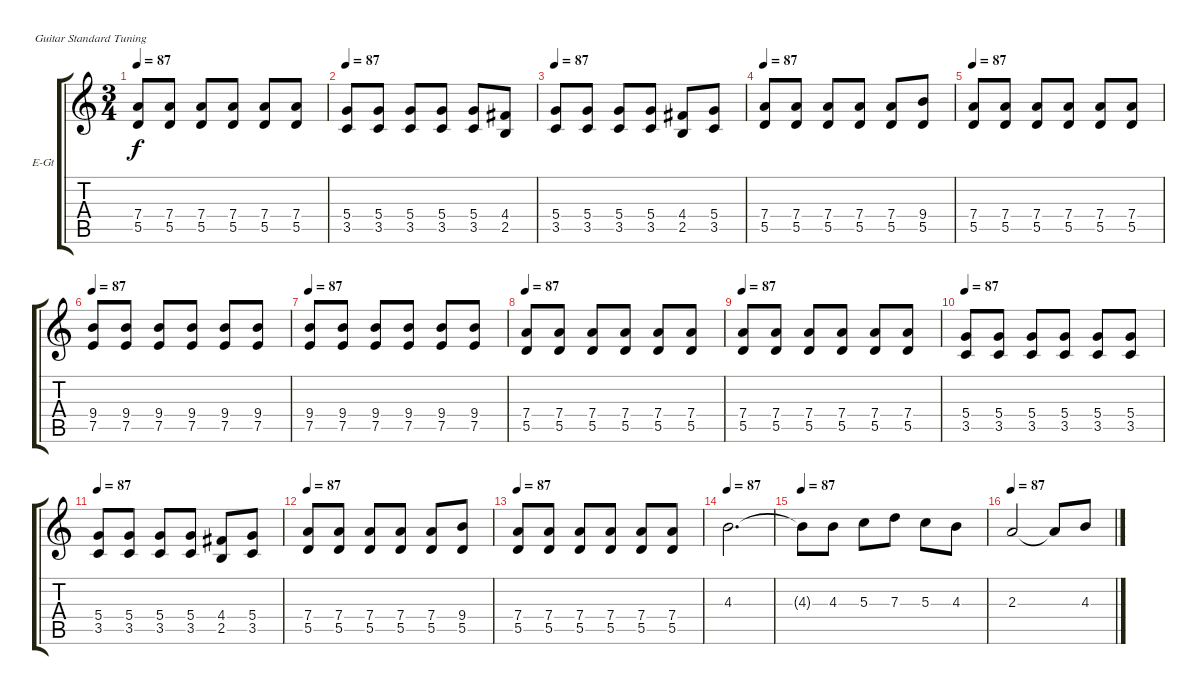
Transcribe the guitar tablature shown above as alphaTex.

\bracketExtendMode groupsimilarinstruments
\firstSystemTrackNameOrientation horizontal
\otherSystemsTrackNameOrientation horizontal
\track ("Piste 1" "E-Gt") {instrument distortionguitar}
\staff {score tabs}
\tuning (E4 B3 G3 D3 A2 E2)
\ts (3 4)
\tempo 87
\clef g2
\ks c
(7.4 5.5).8{dy f} (7.4 5.5).8 (7.4 5.5).8 (7.4 5.5).8 (7.4 5.5).8 (7.4 5.5).8 |
\tempo 87
(5.4 3.5).8 (5.4 3.5).8 (5.4 3.5).8 (5.4 3.5).8 (5.4 3.5).8 (4.4 2.5).8 |
\tempo 87
(5.4 3.5).8 (5.4 3.5).8 (5.4 3.5).8 (5.4 3.5).8 (4.4 2.5).8 (5.4 3.5).8 |
\tempo 87
(7.4 5.5).8 (7.4 5.5).8 (7.4 5.5).8 (7.4 5.5).8 (7.4 5.5).8 (9.4 5.5).8 |
\tempo 87
(7.4 5.5).8 (7.4 5.5).8 (7.4 5.5).8 (7.4 5.5).8 (7.4 5.5).8 (7.4 5.5).8 |
\tempo 87
(9.4 7.5).8 (9.4 7.5).8 (9.4 7.5).8 (9.4 7.5).8 (9.4 7.5).8 (9.4 7.5).8 |
\tempo 87
(9.4 7.5).8 (9.4 7.5).8 (9.4 7.5).8 (9.4 7.5).8 (9.4 7.5).8 (9.4 7.5).8 |
\tempo 87
(7.4 5.5).8 (7.4 5.5).8 (7.4 5.5).8 (7.4 5.5).8 (7.4 5.5).8 (7.4 5.5).8 |
\tempo 87
(7.4 5.5).8 (7.4 5.5).8 (7.4 5.5).8 (7.4 5.5).8 (7.4 5.5).8 (7.4 5.5).8 |
\tempo 87
(5.4 3.5).8 (5.4 3.5).8 (5.4 3.5).8 (5.4 3.5).8 (5.4 3.5).8 (5.4 3.5).8 |
\tempo 87
(5.4 3.5).8 (5.4 3.5).8 (5.4 3.5).8 (5.4 3.5).8 (4.4 2.5).8 (5.4 3.5).8 |
\tempo 87
(7.4 5.5).8 (7.4 5.5).8 (7.4 5.5).8 (7.4 5.5).8 (7.4 5.5).8 (9.4 5.5).8 |
\tempo 87
(7.4 5.5).8 (7.4 5.5).8 (7.4 5.5).8 (7.4 5.5).8 (7.4 5.5).8 (7.4 5.5).8 |
\tempo 87
4.3.2{d} |
\tempo 87
4.3{t}.8 4.3.8 5.3.8 7.3.8 5.3.8 4.3.8 |
\tempo 87
2.3.2 2.3{t}.8 4.3.8
